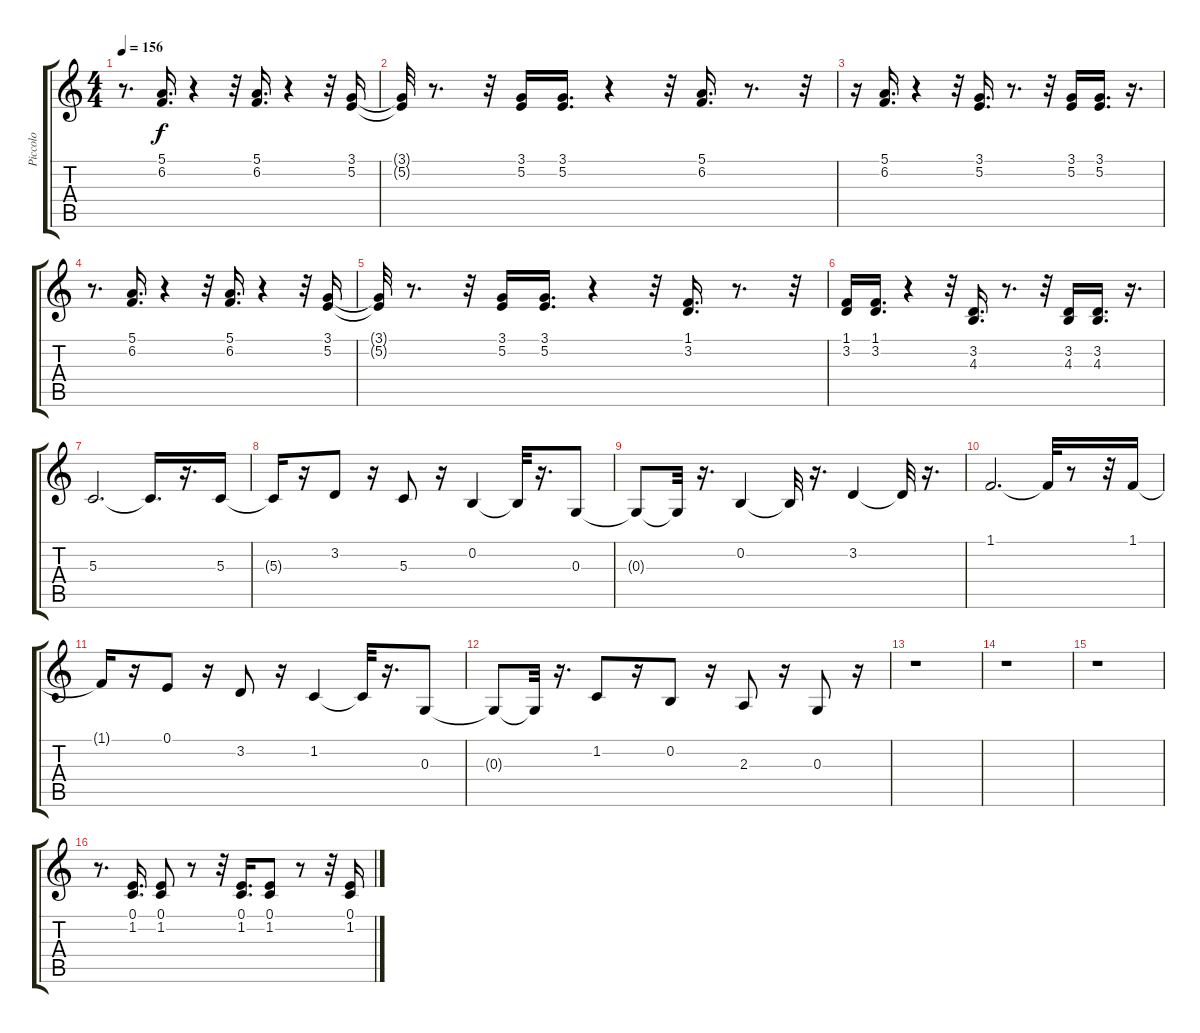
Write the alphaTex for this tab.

\track ("Piccolo" "Piccolo") {instrument piccolo}
\staff {score tabs}
\tuning (E4 B3 G3 D3 A2 E2) {hide}
\ts (4 4)
\tempo 156
\clef g2
\ks c
r.8{d dy f} (5.1 6.2).16{d} r.4 r.32 (5.1 6.2).16{d} r.4 r.32 (3.1 5.2).16 |
(3.1{t} 5.2{t}).32 r.8{d} r.32 (3.1 5.2).16 (3.1 5.2).16{d} r.4 r.32 (5.1 6.2).16{d} r.8{d} r.32 |
r.16 (5.1 6.2).16{d} r.4 r.32 (3.1 5.2).16{d} r.8{d} r.32 (3.1 5.2).16 (3.1 5.2).16{d} r.16{d} |
r.8{d} (5.1 6.2).16{d} r.4 r.32 (5.1 6.2).16{d} r.4 r.32 (3.1 5.2).16 |
(3.1{t} 5.2{t}).32 r.8{d} r.32 (3.1 5.2).16 (3.1 5.2).16{d} r.4 r.32 (1.1 3.2).16{d} r.8{d} r.32 |
(1.1 3.2).16 (1.1 3.2).16{d} r.4 r.32 (3.2 4.3).16{d} r.8{d} r.32 (3.2 4.3).16 (3.2 4.3).16{d} r.16{d} |
5.3.2{d} 5.3{t}.16{d} r.16{d} 5.3.16 |
5.3{t}.16 r.16 3.2.8 r.16 5.3.8 r.16 0.2.4 0.2{t}.32 r.16{d} 0.3.8 |
0.3{t}.8 0.3{t}.32 r.16{d} 0.2.4 0.2{t}.32 r.16{d} 3.2.4 3.2{t}.32 r.16{d} |
1.1.2{d} 1.1{t}.32 r.8 r.32 1.1.16 |
1.1{t}.16 r.16 0.1.8 r.16 3.2.8 r.16 1.2.4 1.2{t}.32 r.16{d} 0.3.8 |
0.3{t}.8 0.3{t}.32 r.16{d} 1.2.8 r.16 0.2.8 r.16 2.3.8 r.16 0.3.8 r.16 |
r.1 |
r.1 |
r.1 |
r.8{d} (0.1 1.2).16{d} (0.1 1.2).8 r.8 r.32 (0.1 1.2).16{d} (0.1 1.2).8 r.8 r.32 (0.1 1.2).16
